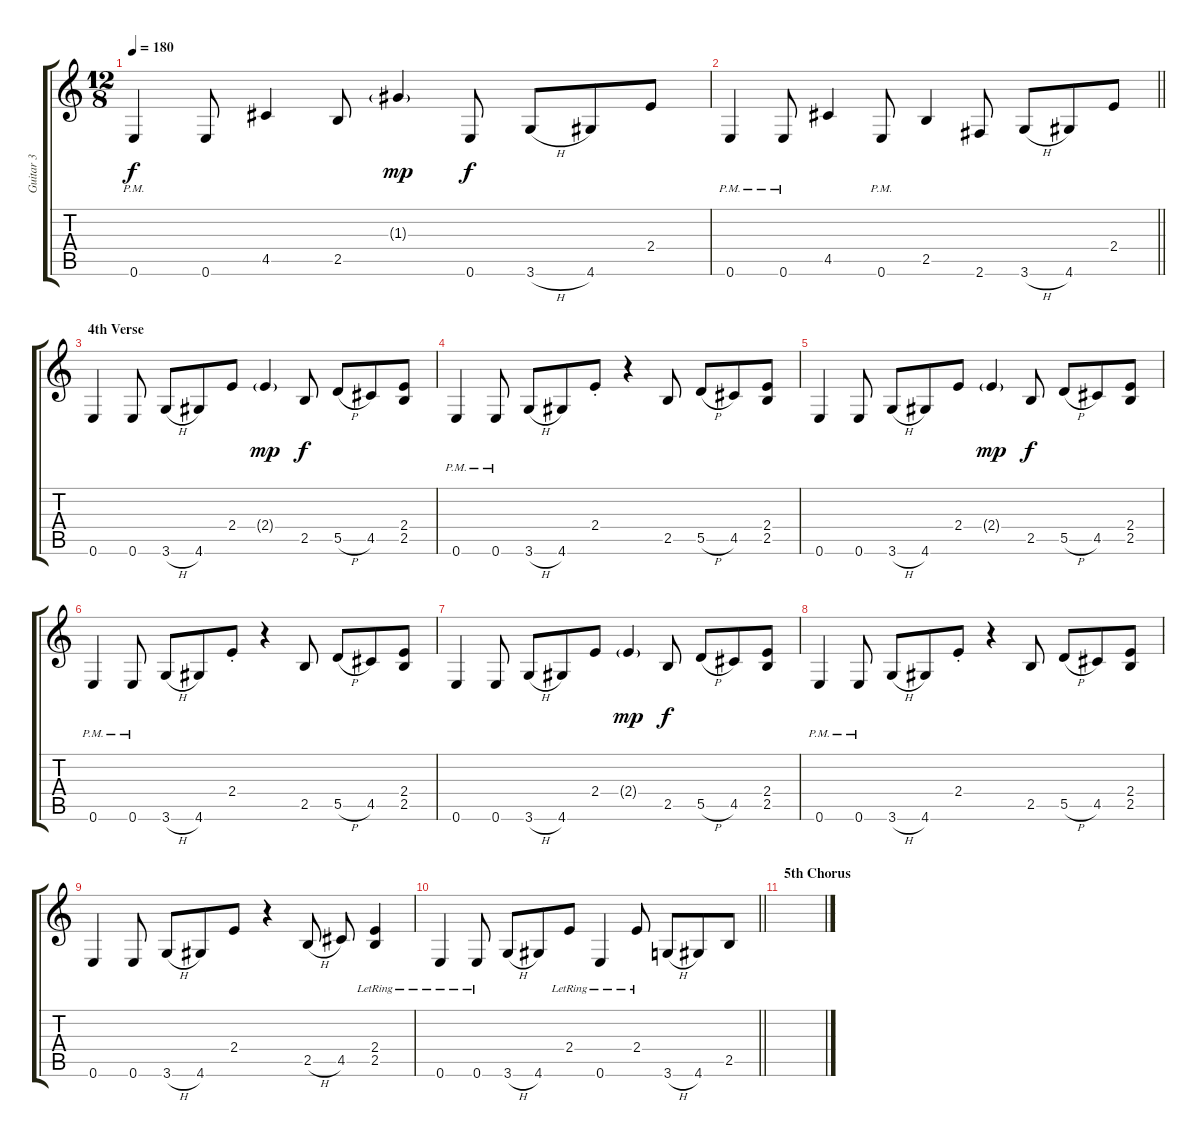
\track ("Guitar 3" "Guitar 3") {instrument distortionguitar}
\staff {score tabs}
\tuning (E4 B3 G3 D3 A2 E2) {hide}
\ts (12 8)
\tempo 180
\clef g2
\ks c
0.6{pm}.4{dy f} 0.6.8 4.5.4 2.5.8 1.3{g}.4{dy mp} 0.6.8{dy f} 3.6{h}.8 4.6.8 2.4.8 |
\barLineRight lightlight
0.6{pm}.4 0.6{pm}.8 4.5.4 0.6{pm}.8 2.5.4 2.6.8 3.6{h}.8 4.6.8 2.4.8 |
\section ("" "4th Verse")
0.6.4 0.6.8 3.6{h}.8 4.6.8 2.4.8 2.4{g}.4{dy mp} 2.5.8{dy f} 5.5{h}.8 4.5.8 (2.4 2.5).8 |
0.6{pm}.4 0.6{pm}.8 3.6{h}.8 4.6.8 2.4{st}.8 r.4 2.5.8 5.5{h}.8 4.5.8 (2.4 2.5).8 |
0.6.4 0.6.8 3.6{h}.8 4.6.8 2.4.8 2.4{g}.4{dy mp} 2.5.8{dy f} 5.5{h}.8 4.5.8 (2.4 2.5).8 |
0.6{pm}.4 0.6{pm}.8 3.6{h}.8 4.6.8 2.4{st}.8 r.4 2.5.8 5.5{h}.8 4.5.8 (2.4 2.5).8 |
0.6.4 0.6.8 3.6{h}.8 4.6.8 2.4.8 2.4{g}.4{dy mp} 2.5.8{dy f} 5.5{h}.8 4.5.8 (2.4 2.5).8 |
0.6{pm}.4 0.6{pm}.8 3.6{h}.8 4.6.8 2.4{st}.8 r.4 2.5.8 5.5{h}.8 4.5.8 (2.4 2.5).8 |
0.6.4 0.6.8 3.6{h}.8 4.6.8 2.4.8 r.4 2.5{h}.8 4.5.8 (2.4{lr} 2.5{lr}).4 |
\barLineRight lightlight
0.6{lr}.4 0.6{lr}.8 3.6{h}.8 4.6.8 2.4{lr}.8 0.6{lr}.4 2.4{lr}.8 3.6{h}.8 4.6.8 2.5.8 |
\section ("" "5th Chorus")
